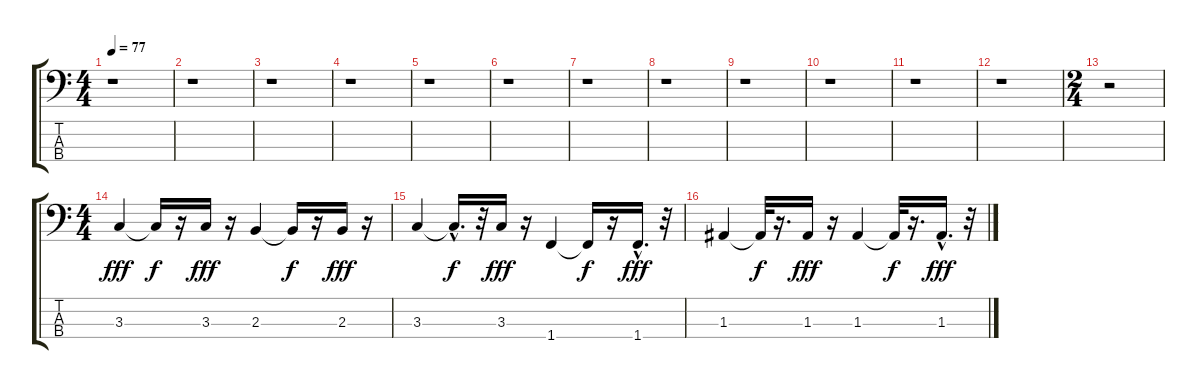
\track "" {instrument electricbassfinger}
\staff {score tabs}
\tuning (G2 D2 A1 E1) {hide}
\ts (4 4)
\tempo 77
\clef f4
\ks c
r.1{dy fff} |
r.1 |
r.1 |
r.1 |
r.1 |
r.1 |
r.1 |
r.1 |
r.1 |
r.1 |
r.1 |
r.1 |
\ts (2 4)
r.2 |
\ts (4 4)
3.3.4 3.3{t}.16{dy f} r.16 3.3.16{dy fff} r.16 2.3.4 2.3{t}.16{dy f} r.16 2.3.16{dy fff} r.16 |
3.3.4 3.3{hac t}.16{d dy f} r.32 3.3.16{dy fff} r.16 1.4.4 1.4{t}.16{dy f} r.16 1.4{hac}.16{d dy fff} r.32 |
1.3.4 1.3{t}.32{dy f} r.16{d} 1.3.16{dy fff} r.16 1.3.4 1.3{t}.32{dy f} r.16{d} 1.3{hac}.16{d dy fff} r.32
